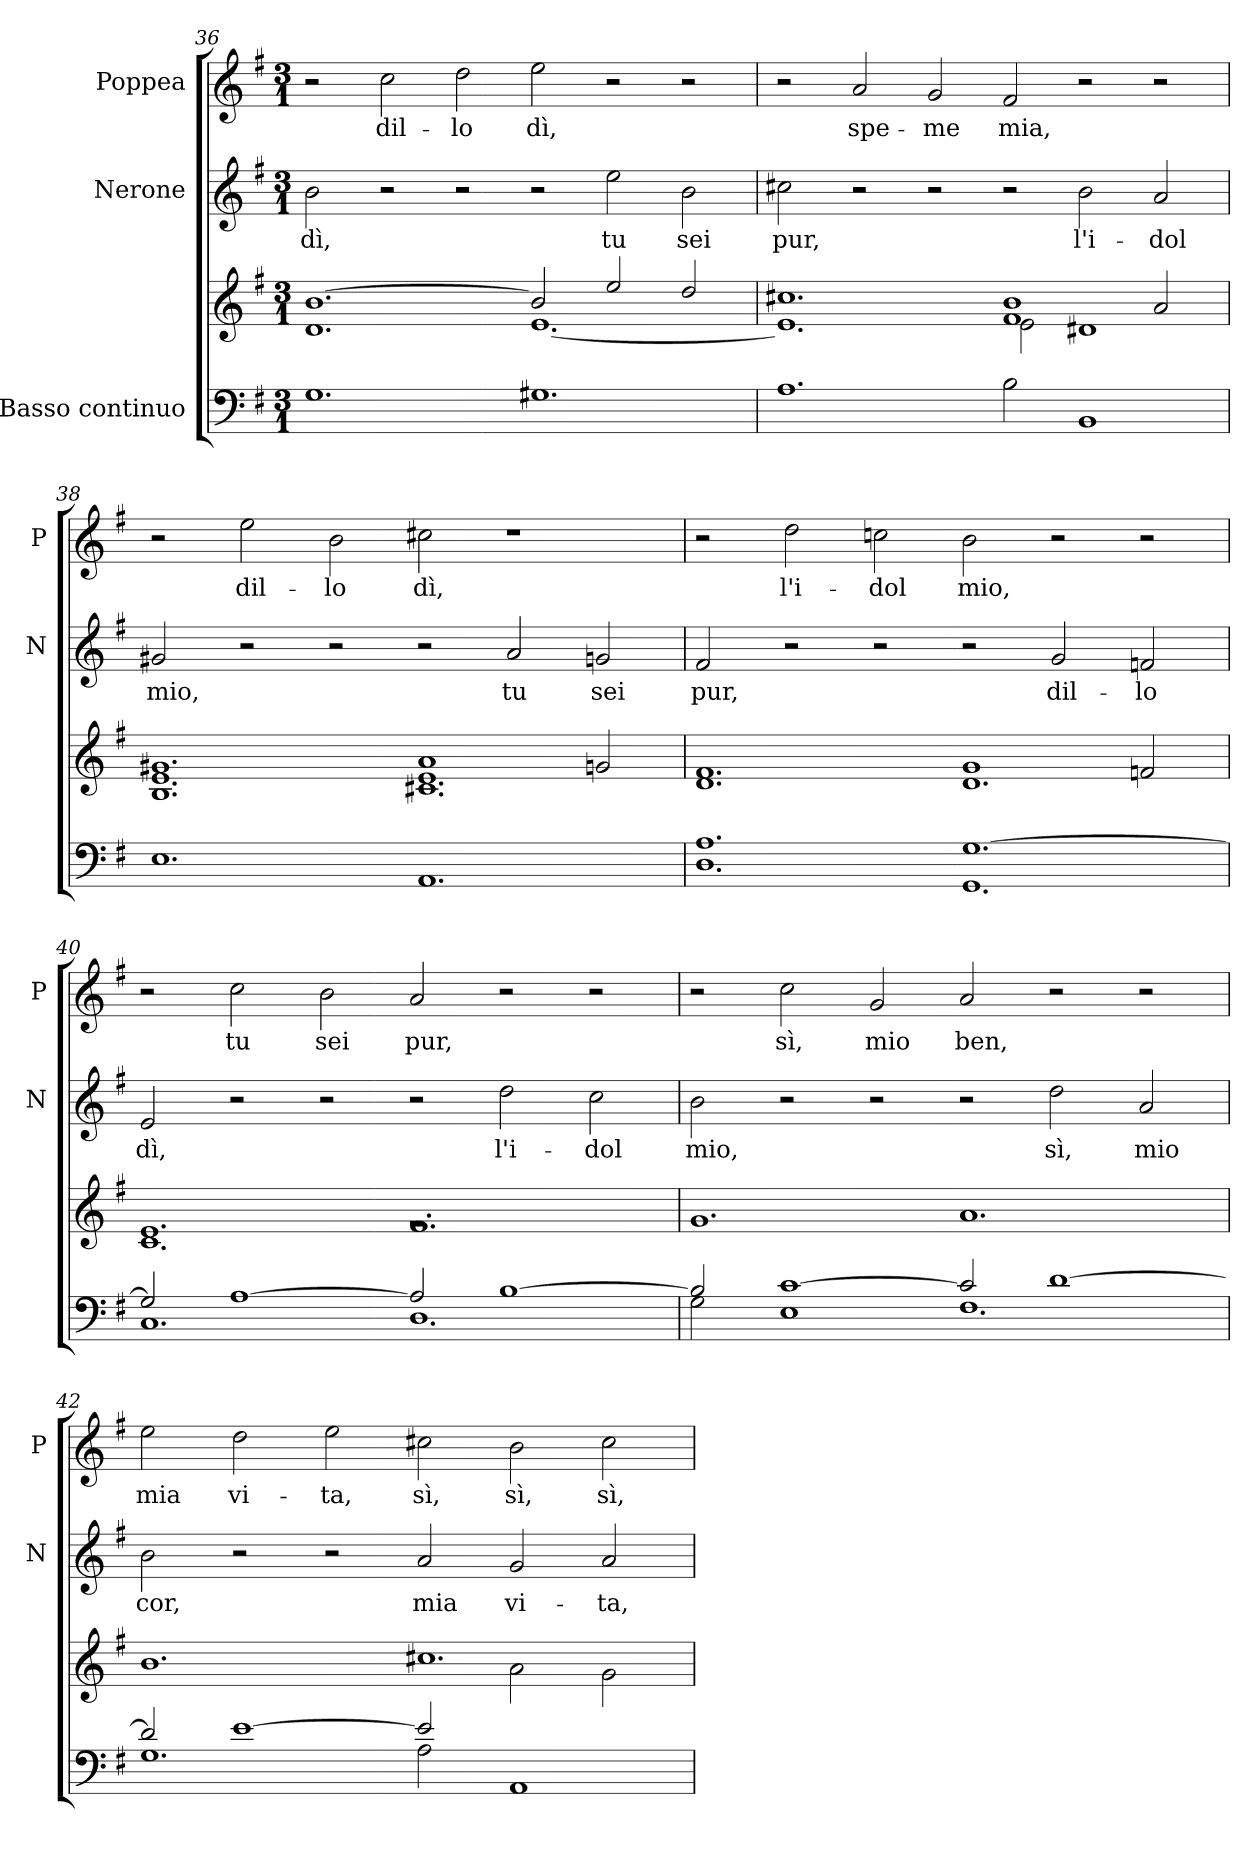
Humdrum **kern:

**kern	**kern	**kern	**text	**kern	**text
*part3	*part3	*part2	*part2	*part1	*part1
*staff4	*staff3	*staff2	*staff2	*staff1	*staff1
*I"Basso  continuo	*	*I"Nerone	*	*I"Poppea	*
*	*	*I'N	*	*I'P	*
*clefF4	*clefG2	*clefG2	*	*clefG2	*
*k[f#]	*k[f#]	*k[f#]	*	*k[f#]	*
*M3/1	*M3/1	*M3/1	*	*M3/1	*
=36	=36	=36	=36	=36	=36
*	*^	*	*	*	*
!	!	!	!	!LO:LY:b	!	!
1.G	[1.b	1.d	2b\	dì,	2r	.
!	!	!	!	!	!	!LO:LY:b
.	.	.	2r	.	2cc\	dil-
!	!	!	!	!	!	!LO:LY:b
.	.	.	2r	.	2dd\	-lo
!	!	!	!	!	!	!LO:LY:b
1.G#X	2b/]	[1.e	2r	.	2ee\	dì,
!	!	!	!	!LO:LY:b	!	!
.	2ee/	.	2ee\	tu	2r	.
!	!	!	!	!LO:LY:b	!	!
.	2dd/	.	2b\	sei	2r	.
!!LO:LB:g=z
=37	=37	=37	=37	=37	=37	=37
!	!	!	!	!LO:LY:b	!	!
1.A	1.cc#X	1.e]	2cc#X\	pur,	2r	.
!	!	!	!	!	!	!LO:LY:b
.	.	.	2r	.	2a/	spe-
!	!	!	!	!	!	!LO:LY:b
.	.	.	2r	.	2g/	me
!	!	!	!	!	!	!LO:LY:b
2B\	1f# 1b	2e\	2r	.	2f#/	mia,
!	!	!	!	!LO:LY:b	!	!
1BB	.	1d#X	2b\	l'i-	2r	.
!	!	!	!	!LO:LY:b	!	!
.	2a/	.	2a/	-dol	2r	.
=38	=38	=38	=38	=38	=38	=38
!	!	!	!	!LO:LY:b	!	!
1.E	1.g#X	1.B 1.e	2g#X/	mio,	2r	.
!	!	!	!	!	!	!LO:LY:b
.	.	.	2r	.	2ee\	dil-
!	!	!	!	!	!	!LO:LY:b
.	.	.	2r	.	2b\	-lo
!	!	!	!	!	!	!LO:LY:b
1.AA	1a	1.c#X 1.e	2r	.	2cc#X\	dì,
!	!	!	!	!LO:LY:b	!	!
.	.	.	2a/	tu	1r	.
!	!	!	!	!LO:LY:b	!	!
.	2gn/	.	2gn/	sei	.	.
=39	=39	=39	=39	=39	=39	=39
*^	*	*	*	*	*	*
!	!	!	!	!	!LO:LY:b	!	!
1.A	1.D	1.f#	1.d	2f#/	pur,	2r	.
!	!	!	!	!	!	!	!LO:LY:b
.	.	.	.	2r	.	2dd\	l'i-
!	!	!	!	!	!	!	!LO:LY:b
.	.	.	.	2r	.	2ccn\	-dol
!	!	!	!	!	!	!	!LO:LY:b
[1.G	1.GG	1g	1.d	2r	.	2b\	mio,
!	!	!	!	!	!LO:LY:b	!	!
.	.	.	.	2g/	dil-	2r	.
!	!	!	!	!	!LO:LY:b	!	!
.	.	2fn/	.	2fn/	-lo	2r	.
=40	=40	=40	=40	=40	=40	=40	=40
!	!	!	!	!	!LO:LY:b	!	!
2G/]	1.C	1.e	1.c	2e/	dì,	2r	.
!	!	!	!	!	!	!	!LO:LY:b
[1A	.	.	.	2r	.	2cc\	tu
!	!	!	!	!	!	!	!LO:LY:b
.	.	.	.	2r	.	2b\	sei
!	!	!	!	!	!	!	!LO:LY:b
2A/]	1.D	1.f#	1.rg	2r	.	2a/	pur,
!	!	!	!	!	!LO:LY:b	!	!
[1B	.	.	.	2dd\	l'i-	2r	.
!	!	!	!	!	!LO:LY:b	!	!
.	.	.	.	2cc\	-dol	2r	.
*	*	*v	*v	*	*	*	*
!!LO:LB:g=z
=41	=41	=41	=41	=41	=41	=41
!	!	!	!	!LO:LY:b	!	!
2B/]	2G\	1.g	2b\	mio,	2r	.
!	!	!	!	!	!	!LO:LY:b
[1c	1E	.	2r	.	2cc\	sì,
!	!	!	!	!	!	!LO:LY:b
.	.	.	2r	.	2g/	mio
!	!	!	!	!	!	!LO:LY:b
2c/]	1.F#	1.a	2r	.	2a/	ben,
!	!	!	!	!LO:LY:b	!	!
[1d	.	.	2dd\	sì,	2r	.
!	!	!	!	!LO:LY:b	!	!
.	.	.	2a/	mio	2r	.
=42	=42	=42	=42	=42	=42	=42
*	*	*^	*	*	*	*
!	!	!	!	!	!LO:LY:b	!	!LO:LY:b
2d/]	1.G	1.b	0ryy	2b\	cor,	2ee\	mia
!	!	!	!	!	!	!	!LO:LY:b
[1e	.	.	.	2r	.	2dd\	vi-
!	!	!	!	!	!	!	!LO:LY:b
.	.	.	.	2r	.	2ee\	-ta,
!	!	!	!	!	!LO:LY:b	!	!LO:LY:b
2e/]	2A\	1.cc#X	.	2a/	mia	2cc#X\	sì,
!	!	!	!	!	!LO:LY:b	!	!LO:LY:b
1ryy	1AA	.	2a\	2g/	vi-	2b\	sì,
!	!	!	!	!	!LO:LY:b	!	!LO:LY:b
.	.	.	2g\	2a/	-ta,	2cc#\	sì,
*v	*v	*	*	*	*	*	*
*	*v	*v	*	*	*	*
=	=	=	=	=	=
*-	*-	*-	*-	*-	*-
